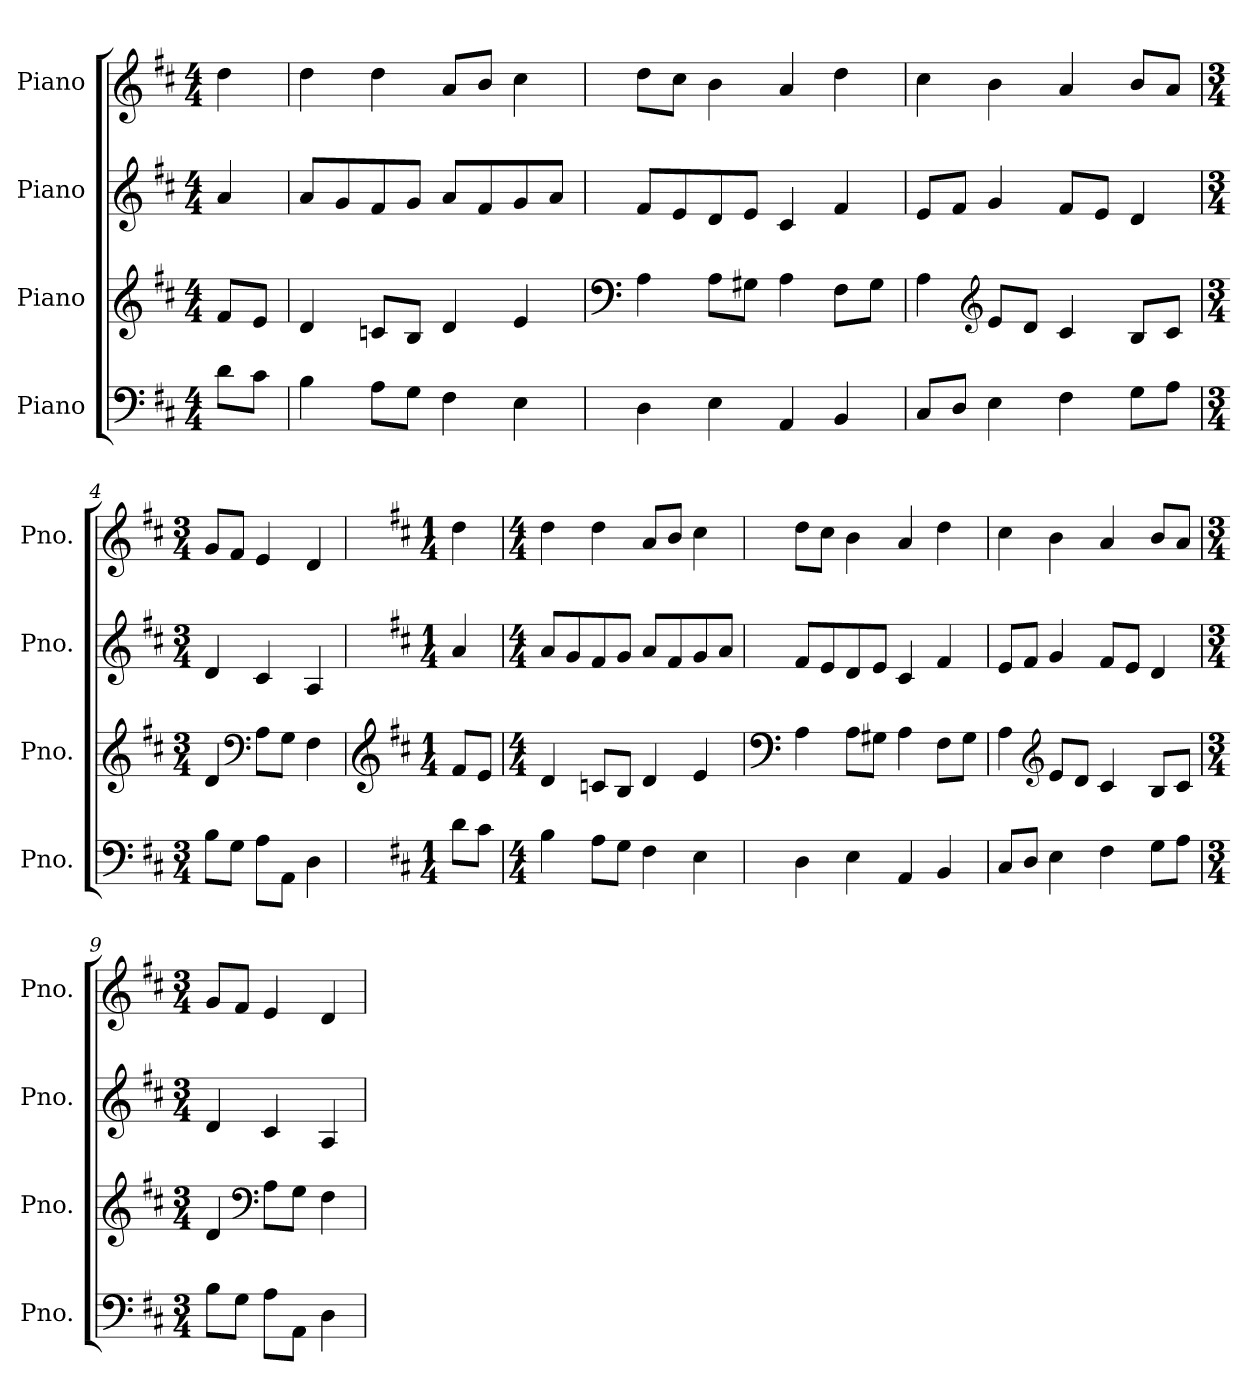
**kern	**kern	**kern	**kern
*part4	*part3	*part2	*part1
*staff4	*staff3	*staff2	*staff1
*I"Piano	*I"Piano	*I"Piano	*I"Piano
*I'Pno.	*I'Pno.	*I'Pno.	*I'Pno.
*clefF4	*clefG2	*clefG2	*clefG2
*k[f#c#]	*k[f#c#]	*k[f#c#]	*k[f#c#]
*M4/4	*M4/4	*M4/4	*M4/4
*MM120	*MM120	*MM120	*MM120
=	=	=	=
8d\L	8f#/L	4a/	4dd\
8c#\J	8e/J	.	.
=1	=1	=1	=1
4B\	4d/	8a/L	4dd\
.	.	8g/	.
8A\L	8cn/L	8f#/	4dd\
8G\J	8B/J	8g/J	.
4F#\	4d/	8a/L	8a/L
.	.	8f#/	8b/J
4E\	4e/	8g/	4cc#\
.	.	8a/J	.
=2	=2	=2	=2
*	*clefF4	*	*
4D\	4A\	8f#/L	8dd\L
.	.	8e/	8cc#\J
4E\	8A\L	8d/	4b\
.	8G#X\J	8e/J	.
4AA/	4A\	4c#/	4a/
4BB/	8F#\L	4f#/	4dd\
.	8G#\J	.	.
=3	=3	=3	=3
8C#/L	4A\	8e/L	4cc#\
8D/J	.	8f#/J	.
*	*clefG2	*	*
4E\	8e/L	4g/	4b\
.	8d/J	.	.
4F#\	4c#/	8f#/L	4a/
.	.	8e/J	.
8G\L	8B/L	4d/	8b/L
8A\J	8c#/J	.	8a/J
=4	=4	=4	=4
*M3/4	*M3/4	*M3/4	*M3/4
8B\L	4d/	4d/	8g/L
8G\J	.	.	8f#/J
*	*clefF4	*	*
8A\L	8A\L	4c#/	4e/
8AA\J	8G\J	.	.
4D\	4F#\	4A/	4d/
!!LO:LB:g=z
=5	=5	=5	=5
*	*clefG2	*	*
*k[f#c#]	*k[f#c#]	*k[f#c#]	*k[f#c#]
*M1/4	*M1/4	*M1/4	*M1/4
8d\L	8f#/L	4a/	4dd\
8c#\J	8e/J	.	.
=6	=6	=6	=6
*M4/4	*M4/4	*M4/4	*M4/4
4B\	4d/	8a/L	4dd\
.	.	8g/	.
8A\L	8cn/L	8f#/	4dd\
8G\J	8B/J	8g/J	.
4F#\	4d/	8a/L	8a/L
.	.	8f#/	8b/J
4E\	4e/	8g/	4cc#\
.	.	8a/J	.
=7	=7	=7	=7
*	*clefF4	*	*
4D\	4A\	8f#/L	8dd\L
.	.	8e/	8cc#\J
4E\	8A\L	8d/	4b\
.	8G#X\J	8e/J	.
4AA/	4A\	4c#/	4a/
4BB/	8F#\L	4f#/	4dd\
.	8G#\J	.	.
=8	=8	=8	=8
8C#/L	4A\	8e/L	4cc#\
8D/J	.	8f#/J	.
*	*clefG2	*	*
4E\	8e/L	4g/	4b\
.	8d/J	.	.
4F#\	4c#/	8f#/L	4a/
.	.	8e/J	.
8G\L	8B/L	4d/	8b/L
8A\J	8c#/J	.	8a/J
=9	=9	=9	=9
*M3/4	*M3/4	*M3/4	*M3/4
8B\L	4d/	4d/	8g/L
8G\J	.	.	8f#/J
*	*clefF4	*	*
8A\L	8A\L	4c#/	4e/
8AA\J	8G\J	.	.
4D\	4F#\	4A/	4d/
=	=	=	=
*-	*-	*-	*-
